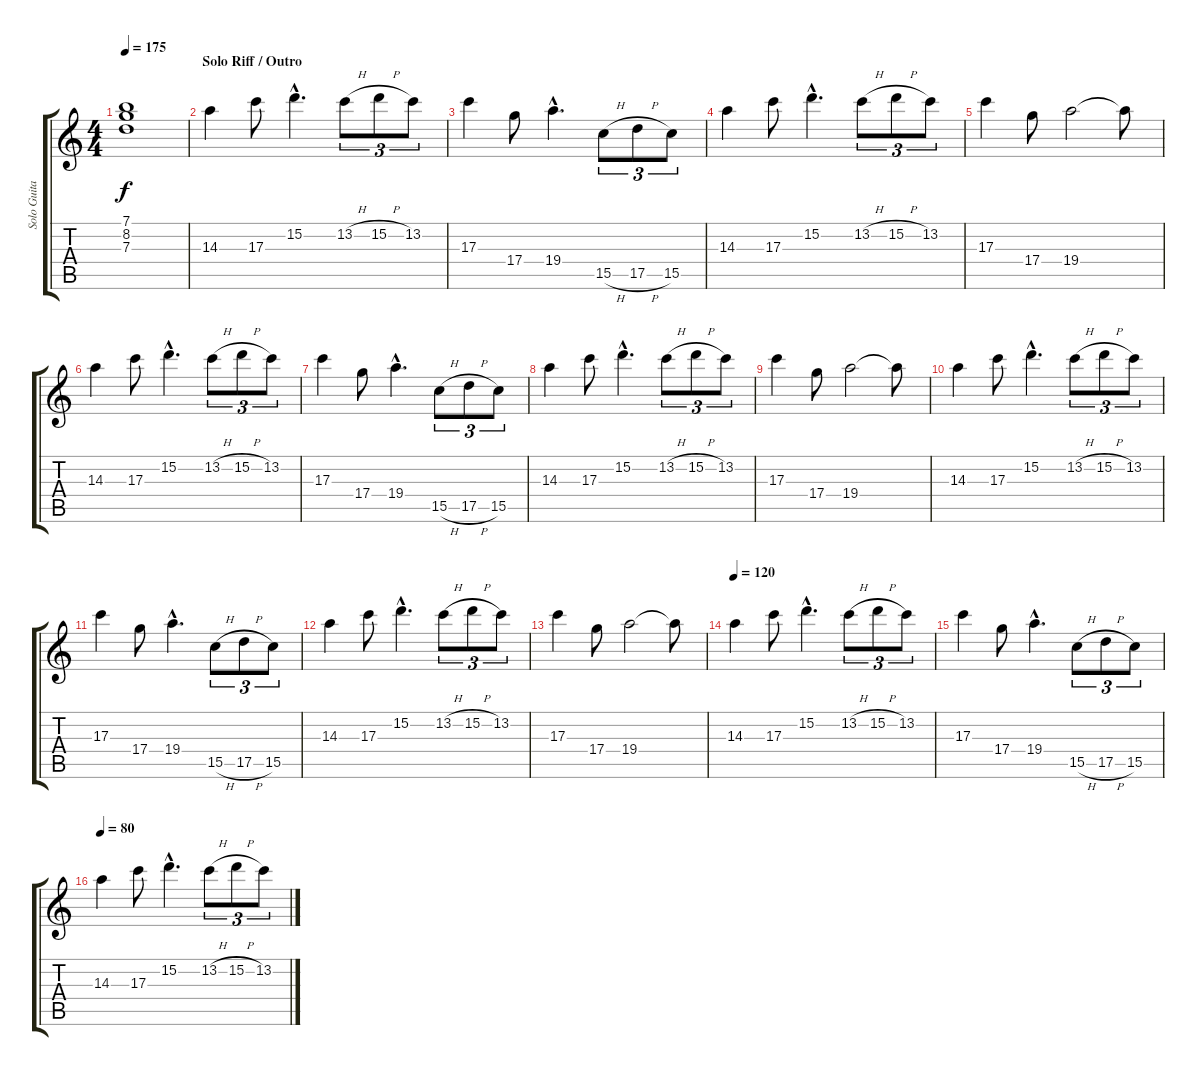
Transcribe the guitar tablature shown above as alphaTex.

\track ("Solo Guitar" "Solo Guita") {instrument distortionguitar}
\staff {score tabs}
\tuning (E4 B3 G3 D3 A2 E2) {hide}
\ts (4 4)
\tempo 175
\clef g2
\ks c
(7.1 8.2 7.3).1{dy f} |
\section ("" "Solo Riff / Outro")
14.3.4 17.3.8 15.2{hac}.4{d} 13.2{h}.8{tu (3 2)} 15.2{h}.8{tu (3 2)} 13.2.8{tu (3 2)} |
17.3.4 17.4.8 19.4{hac}.4{d} 15.5{h}.8{tu (3 2)} 17.5{h}.8{tu (3 2)} 15.5.8{tu (3 2)} |
14.3.4 17.3.8 15.2{hac}.4{d} 13.2{h}.8{tu (3 2)} 15.2{h}.8{tu (3 2)} 13.2.8{tu (3 2)} |
17.3.4 17.4.8 19.4.2 19.4{t}.8 |
14.3.4 17.3.8 15.2{hac}.4{d} 13.2{h}.8{tu (3 2)} 15.2{h}.8{tu (3 2)} 13.2.8{tu (3 2)} |
17.3.4 17.4.8 19.4{hac}.4{d} 15.5{h}.8{tu (3 2)} 17.5{h}.8{tu (3 2)} 15.5.8{tu (3 2)} |
14.3.4 17.3.8 15.2{hac}.4{d} 13.2{h}.8{tu (3 2)} 15.2{h}.8{tu (3 2)} 13.2.8{tu (3 2)} |
17.3.4 17.4.8 19.4.2 19.4{t}.8 |
14.3.4 17.3.8 15.2{hac}.4{d} 13.2{h}.8{tu (3 2)} 15.2{h}.8{tu (3 2)} 13.2.8{tu (3 2)} |
17.3.4 17.4.8 19.4{hac}.4{d} 15.5{h}.8{tu (3 2)} 17.5{h}.8{tu (3 2)} 15.5.8{tu (3 2)} |
14.3.4 17.3.8 15.2{hac}.4{d} 13.2{h}.8{tu (3 2)} 15.2{h}.8{tu (3 2)} 13.2.8{tu (3 2)} |
17.3.4 17.4.8 19.4.2 19.4{t}.8 |
\tempo 120
14.3.4 17.3.8 15.2{hac}.4{d} 13.2{h}.8{tu (3 2)} 15.2{h}.8{tu (3 2)} 13.2.8{tu (3 2)} |
17.3.4 17.4.8 19.4{hac}.4{d} 15.5{h}.8{tu (3 2)} 17.5{h}.8{tu (3 2)} 15.5.8{tu (3 2)} |
\tempo 80
14.3.4 17.3.8 15.2{hac}.4{d} 13.2{h}.8{tu (3 2)} 15.2{h}.8{tu (3 2)} 13.2.8{tu (3 2)}
